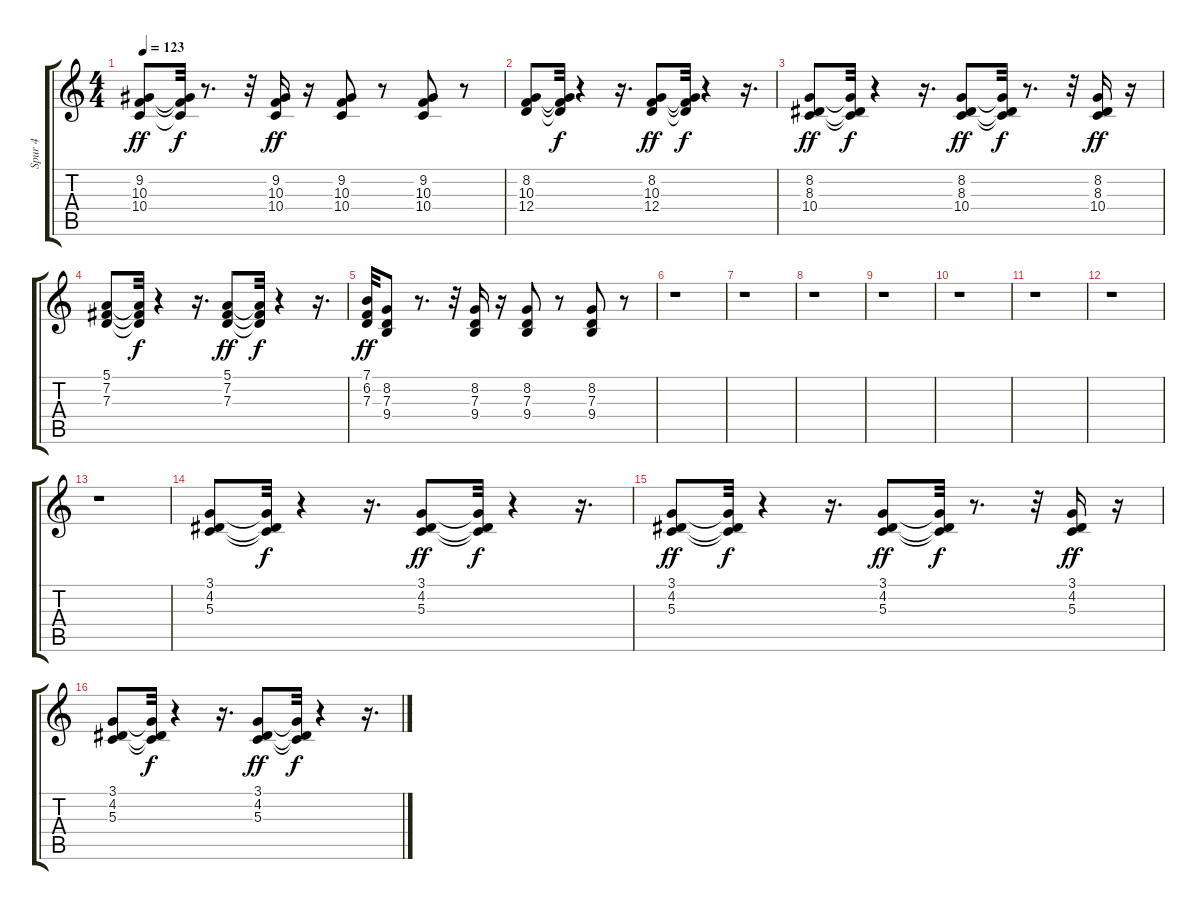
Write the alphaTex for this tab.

\track ("Spur 4" "Spur 4") {instrument frenchhorn}
\staff {score tabs}
\tuning (E4 B3 G3 D3 A2 E2) {hide}
\ts (4 4)
\tempo 123
\clef g2
\ks c
(9.2 10.3 10.4).8{dy ff} (9.2{t} 10.3{t} 10.4{t}).32{dy f} r.8{d} r.32 (9.2 10.3 10.4).16{dy ff} r.16 (9.2 10.3 10.4).8 r.8 (9.2 10.3 10.4).8 r.8 |
(8.2 10.3 12.4).8 (8.2{t} 10.3{t} 12.4{t}).32{dy f} r.4 r.16{d} (8.2 10.3 12.4).8{dy ff} (8.2{t} 10.3{t} 12.4{t}).32{dy f} r.4 r.16{d} |
(8.2 8.3 10.4).8{dy ff} (8.2{t} 8.3{t} 10.4{t}).32{dy f} r.4 r.16{d} (8.2 8.3 10.4).8{dy ff} (8.2{t} 8.3{t} 10.4{t}).32{dy f} r.8{d} r.32 (8.2 8.3 10.4).16{dy ff} r.16 |
(5.1 7.2 7.3).8 (5.1{t} 7.2{t} 7.3{t}).32{dy f} r.4 r.16{d} (5.1 7.2 7.3).8{dy ff} (5.1{t} 7.2{t} 7.3{t}).32{dy f} r.4 r.16{d} |
(7.1 6.2 7.3).32{dy ff} (8.2 7.3 9.4).8 r.8{d} r.32 (8.2 7.3 9.4).16 r.16 (8.2 7.3 9.4).8 r.8 (8.2 7.3 9.4).8 r.8 |
r.1 |
r.1 |
r.1 |
r.1 |
r.1 |
r.1 |
r.1 |
r.1 |
(3.1 4.2 5.3).8 (3.1{t} 4.2{t} 5.3{t}).32{dy f} r.4 r.16{d} (3.1 4.2 5.3).8{dy ff} (3.1{t} 4.2{t} 5.3{t}).32{dy f} r.4 r.16{d} |
(3.1 4.2 5.3).8{dy ff} (3.1{t} 4.2{t} 5.3{t}).32{dy f} r.4 r.16{d} (3.1 4.2 5.3).8{dy ff} (3.1{t} 4.2{t} 5.3{t}).32{dy f} r.8{d} r.32 (3.1 4.2 5.3).16{dy ff} r.16 |
(3.1 4.2 5.3).8 (3.1{t} 4.2{t} 5.3{t}).32{dy f} r.4 r.16{d} (3.1 4.2 5.3).8{dy ff} (3.1{t} 4.2{t} 5.3{t}).32{dy f} r.4 r.16{d}
